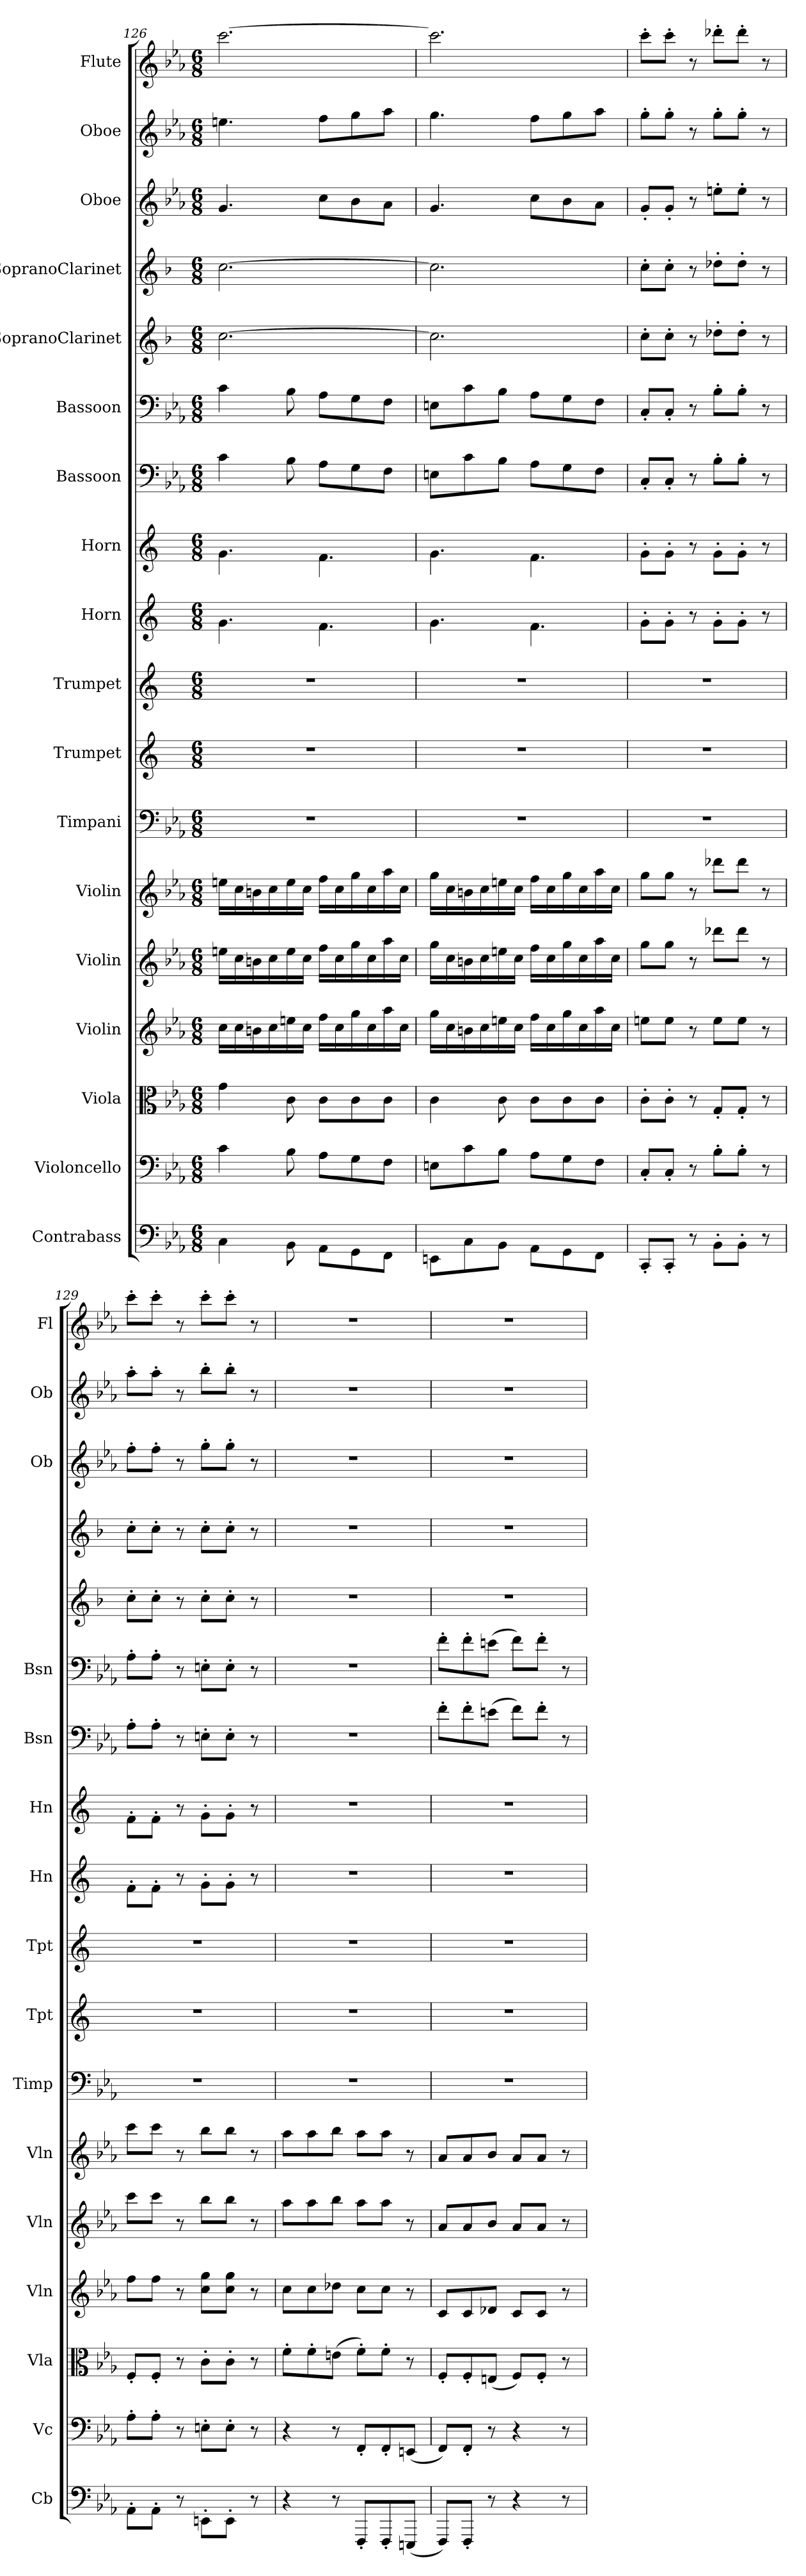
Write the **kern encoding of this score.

**kern	**kern	**kern	**kern	**kern	**kern	**kern	**kern	**kern	**kern	**kern	**kern	**kern	**kern	**kern	**kern	**kern	**kern
*part18	*part17	*part16	*part15	*part14	*part13	*part12	*part11	*part10	*part9	*part8	*part7	*part6	*part5	*part4	*part3	*part2	*part1
*staff18	*staff17	*staff16	*staff15	*staff14	*staff13	*staff12	*staff11	*staff10	*staff9	*staff8	*staff7	*staff6	*staff5	*staff4	*staff3	*staff2	*staff1
*I"Contrabass	*I"Violoncello	*I"Viola	*I"Violin	*I"Violin	*I"Violin	*I"Timpani	*I"Trumpet	*I"Trumpet	*I"Horn	*I"Horn	*I"Bassoon	*I"Bassoon	*I"SopranoClarinet	*I"SopranoClarinet	*I"Oboe	*I"Oboe	*I"Flute
*I'Cb	*I'Vc	*I'Vla	*I'Vln	*I'Vln	*I'Vln	*I'Timp	*I'Tpt	*I'Tpt	*I'Hn	*I'Hn	*I'Bsn	*I'Bsn	*	*	*I'Ob	*I'Ob	*I'Fl
*clefF4	*clefF4	*clefC3	*clefG2	*clefG2	*clefG2	*clefF4	*clefG2	*clefG2	*clefG2	*clefG2	*clefF4	*clefF4	*clefG2	*clefG2	*clefG2	*clefG2	*clefG2
*k[b-e-a-]	*k[b-e-a-]	*k[b-e-a-]	*k[b-e-a-]	*k[b-e-a-]	*k[b-e-a-]	*k[b-e-a-]	*k[]	*k[]	*k[]	*k[]	*k[b-e-a-]	*k[b-e-a-]	*k[b-]	*k[b-]	*k[b-e-a-]	*k[b-e-a-]	*k[b-e-a-]
*M6/8	*M6/8	*M6/8	*M6/8	*M6/8	*M6/8	*M6/8	*M6/8	*M6/8	*M6/8	*M6/8	*M6/8	*M6/8	*M6/8	*M6/8	*M6/8	*M6/8	*M6/8
=126	=126	=126	=126	=126	=126	=126	=126	=126	=126	=126	=126	=126	=126	=126	=126	=126	=126
4C\	4c\	4g\	16cc\LL	16een\LL	16een\LL	2.r	2.r	2.r	4.g\	4.g\	4c\	4c\	[2.cc\	[2.cc\	4.g/	4.een\	[2.ccc\
.	.	.	16cc\	16cc\	16cc\	.	.	.	.	.	.	.	.	.	.	.	.
.	.	.	16bn\	16bn\	16bn\	.	.	.	.	.	.	.	.	.	.	.	.
.	.	.	16cc\	16cc\	16cc\	.	.	.	.	.	.	.	.	.	.	.	.
8BB-\	8B-\	8c\	16een\	16ee\	16ee\	.	.	.	.	.	8B-\	8B-\	.	.	.	.	.
.	.	.	16cc\JJ	16cc\JJ	16cc\JJ	.	.	.	.	.	.	.	.	.	.	.	.
8AA-\L	8A-\L	8c\L	16ff\LL	16ff\LL	16ff\LL	.	.	.	4.f\	4.f\	8A-\L	8A-\L	.	.	8cc\L	8ff\L	.
.	.	.	16cc\	16cc\	16cc\	.	.	.	.	.	.	.	.	.	.	.	.
8GG\	8G\	8c\	16gg\	16gg\	16gg\	.	.	.	.	.	8G\	8G\	.	.	8b-\	8gg\	.
.	.	.	16cc\	16cc\	16cc\	.	.	.	.	.	.	.	.	.	.	.	.
8FF\J	8F\J	8c\J	16aa-\	16aa-\	16aa-\	.	.	.	.	.	8F\J	8F\J	.	.	8a-\J	8aa-\J	.
.	.	.	16cc\JJ	16cc\JJ	16cc\JJ	.	.	.	.	.	.	.	.	.	.	.	.
=127	=127	=127	=127	=127	=127	=127	=127	=127	=127	=127	=127	=127	=127	=127	=127	=127	=127
8EEn\L	8En\L	4c\	16gg\LL	16gg\LL	16gg\LL	2.r	2.r	2.r	4.g\	4.g\	8En\L	8En\L	2.cc\]	2.cc\]	4.g/	4.gg\	2.ccc\]
.	.	.	16cc\	16cc\	16cc\	.	.	.	.	.	.	.	.	.	.	.	.
8C\	8c\	.	16bn\	16bn\	16bn\	.	.	.	.	.	8c\	8c\	.	.	.	.	.
.	.	.	16cc\	16cc\	16cc\	.	.	.	.	.	.	.	.	.	.	.	.
8BB-\J	8B-\J	8c\	16een\	16een\	16een\	.	.	.	.	.	8B-\J	8B-\J	.	.	.	.	.
.	.	.	16cc\JJ	16cc\JJ	16cc\JJ	.	.	.	.	.	.	.	.	.	.	.	.
8AA-\L	8A-\L	8c\L	16ff\LL	16ff\LL	16ff\LL	.	.	.	4.f\	4.f\	8A-\L	8A-\L	.	.	8cc\L	8ff\L	.
.	.	.	16cc\	16cc\	16cc\	.	.	.	.	.	.	.	.	.	.	.	.
8GG\	8G\	8c\	16gg\	16gg\	16gg\	.	.	.	.	.	8G\	8G\	.	.	8b-\	8gg\	.
.	.	.	16cc\	16cc\	16cc\	.	.	.	.	.	.	.	.	.	.	.	.
8FF\J	8F\J	8c\J	16aa-\	16aa-\	16aa-\	.	.	.	.	.	8F\J	8F\J	.	.	8a-\J	8aa-\J	.
.	.	.	16cc\JJ	16cc\JJ	16cc\JJ	.	.	.	.	.	.	.	.	.	.	.	.
=128	=128	=128	=128	=128	=128	=128	=128	=128	=128	=128	=128	=128	=128	=128	=128	=128	=128
8CC'/L	8C'/L	8c'\L	8een\L	8gg\L	8gg\L	2.r	2.r	2.r	8g'\L	8g'\L	8C'/L	8C'/L	8cc'\L	8cc'\L	8g'/L	8gg'\L	8ccc'\L
8CC'/J	8C'/J	8c'\J	8ee\J	8gg\J	8gg\J	.	.	.	8g'\J	8g'\J	8C'/J	8C'/J	8cc'\J	8cc'\J	8g'/J	8gg'\J	8ccc'\J
8r	8r	8r	8r	8r	8r	.	.	.	8r	8r	8r	8r	8r	8r	8r	8r	8r
8BB-'\L	8B-'\L	8G'/L	8ee\L	8ddd-X\L	8ddd-X\L	.	.	.	8g'\L	8g'\L	8B-'\L	8B-'\L	8dd-X'\L	8dd-X'\L	8een'\L	8gg'\L	8ddd-X'\L
8BB-'\J	8B-'\J	8G'/J	8ee\J	8ddd-\J	8ddd-\J	.	.	.	8g'\J	8g'\J	8B-'\J	8B-'\J	8dd-'\J	8dd-'\J	8ee'\J	8gg'\J	8ddd-'\J
8r	8r	8r	8r	8r	8r	.	.	.	8r	8r	8r	8r	8r	8r	8r	8r	8r
=129	=129	=129	=129	=129	=129	=129	=129	=129	=129	=129	=129	=129	=129	=129	=129	=129	=129
8AA-'\L	8A-'\L	8F'/L	8ff\L	8ccc\L	8ccc\L	2.r	2.r	2.r	8f'\L	8f'\L	8A-'\L	8A-'\L	8cc'\L	8cc'\L	8ff'\L	8aa-'\L	8ccc'\L
8AA-'\J	8A-'\J	8F'/J	8ff\J	8ccc\J	8ccc\J	.	.	.	8f'\J	8f'\J	8A-'\J	8A-'\J	8cc'\J	8cc'\J	8ff'\J	8aa-'\J	8ccc'\J
8r	8r	8r	8r	8r	8r	.	.	.	8r	8r	8r	8r	8r	8r	8r	8r	8r
8EEn'\L	8En'\L	8c'\L	8cc\ 8gg\L	8bb-\L	8bb-\L	.	.	.	8g'\L	8g'\L	8En'\L	8En'\L	8cc'\L	8cc'\L	8gg'\L	8bb-'\L	8ccc'\L
8EE'\J	8E'\J	8c'\J	8cc\ 8gg\J	8bb-\J	8bb-\J	.	.	.	8g'\J	8g'\J	8E'\J	8E'\J	8cc'\J	8cc'\J	8gg'\J	8bb-'\J	8ccc'\J
8r	8r	8r	8r	8r	8r	.	.	.	8r	8r	8r	8r	8r	8r	8r	8r	8r
=130	=130	=130	=130	=130	=130	=130	=130	=130	=130	=130	=130	=130	=130	=130	=130	=130	=130
4r	4r	8f'\L	8cc\L	8aa-\L	8aa-\L	2.r	2.r	2.r	2.r	2.r	2.r	2.r	2.r	2.r	2.r	2.r	2.r
.	.	8f'\	8cc\	8aa-\	8aa-\	.	.	.	.	.	.	.	.	.	.	.	.
8r	8r	(8en\J	8dd-X\J	8bb-\J	8bb-\J	.	.	.	.	.	.	.	.	.	.	.	.
8FFF'/L	8FF'/L	8f'\L)	8cc\L	8aa-\L	8aa-\L	.	.	.	.	.	.	.	.	.	.	.	.
8FFF'/	8FF'/	8f'\J	8cc\J	8aa-\J	8aa-\J	.	.	.	.	.	.	.	.	.	.	.	.
(8EEEn/J	(8EEn/J	8r	8r	8r	8r	.	.	.	.	.	.	.	.	.	.	.	.
=131	=131	=131	=131	=131	=131	=131	=131	=131	=131	=131	=131	=131	=131	=131	=131	=131	=131
8FFF/L)	8FF/L)	8F'/L	8c/L	8a-/L	8a-/L	2.r	2.r	2.r	2.r	2.r	8f'\L	8f'\L	2.r	2.r	2.r	2.r	2.r
8FFF'/J	8FF'/J	8F'/	8c/	8a-/	8a-/	.	.	.	.	.	8f'\	8f'\	.	.	.	.	.
8r	8r	(8En/J	8d-X/J	8b-/J	8b-/J	.	.	.	.	.	(8en\J	(8en\J	.	.	.	.	.
4r	4r	8F/L)	8c/L	8a-/L	8a-/L	.	.	.	.	.	8f\L)	8f\L)	.	.	.	.	.
.	.	8F'/J	8c/J	8a-/J	8a-/J	.	.	.	.	.	8f'\J	8f'\J	.	.	.	.	.
8r	8r	8r	8r	8r	8r	.	.	.	.	.	8r	8r	.	.	.	.	.
=	=	=	=	=	=	=	=	=	=	=	=	=	=	=	=	=	=
*-	*-	*-	*-	*-	*-	*-	*-	*-	*-	*-	*-	*-	*-	*-	*-	*-	*-
